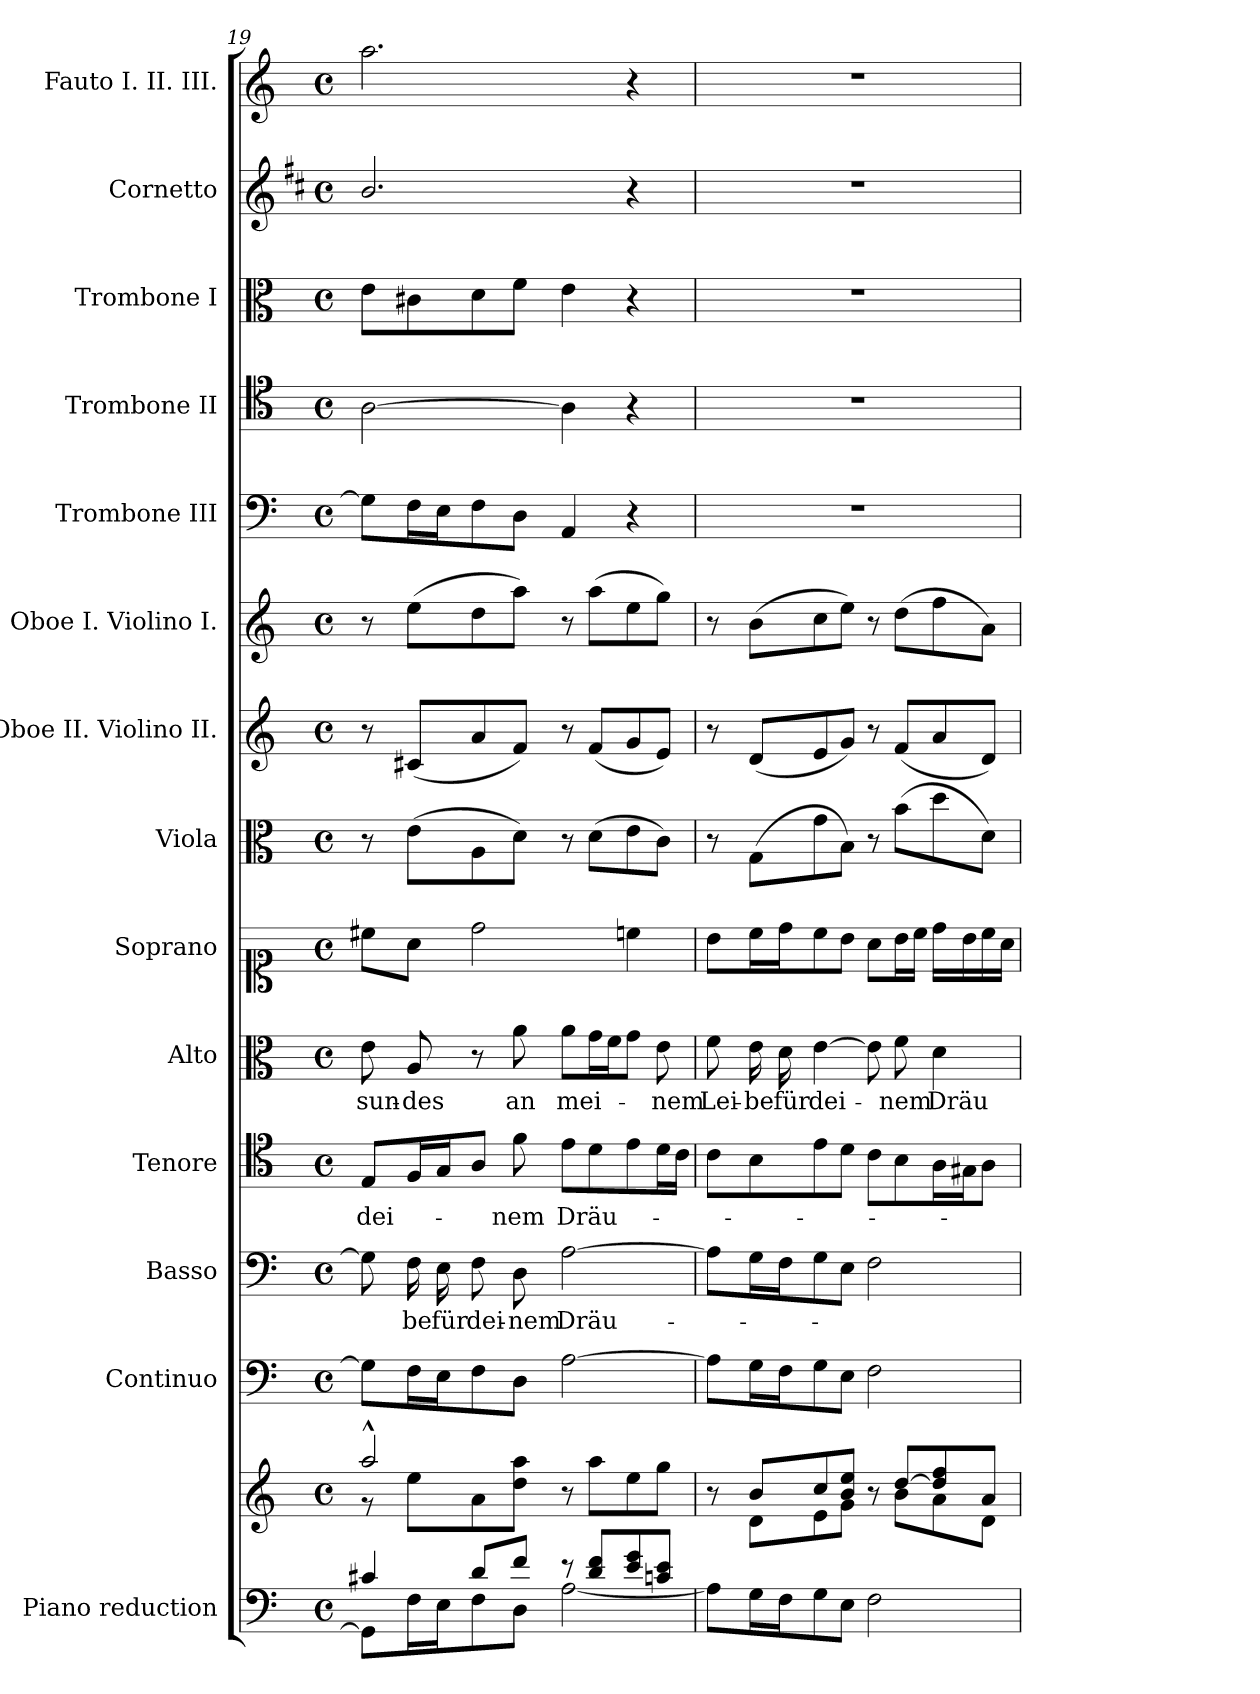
**kern	**kern	**kern	**kern	**text	**kern	**text	**kern	**text	**kern	**kern	**kern	**kern	**kern	**kern	**kern	**kern	**kern
*part14	*part14	*part13	*part12	*part12	*part11	*part11	*part10	*part10	*part9	*part8	*part7	*part6	*part5	*part4	*part3	*part2	*part1
*staff15	*staff14	*staff13	*staff12	*staff12	*staff11	*staff11	*staff10	*staff10	*staff9	*staff8	*staff7	*staff6	*staff5	*staff4	*staff3	*staff2	*staff1
*I"Piano reduction	*	*I"Continuo	*I"Basso	*	*I"Tenore	*	*I"Alto	*	*I"Soprano	*I"Viola	*I"Oboe II. Violino II.	*I"Oboe I. Violino I.	*I"Trombone III	*I"Trombone II	*I"Trombone I	*I"Cornetto	*I"Fauto I. II. III.
*I'Pno	*	*	*	*	*	*	*	*	*	*	*	*I'Ob	*I'Trb	*I'Trb	*I'Trb	*	*
*clefF4	*clefG2	*clefF4	*clefF4	*	*clefC4	*	*clefC3	*	*clefC1	*clefC3	*clefG2	*clefG2	*clefF4	*clefC4	*clefC3	*clefG2	*clefG2
*	*	*	*	*	*	*	*	*	*	*	*	*	*	*ITrd7c12	*ITrd7c12	*ITrd1c2	*
*k[]	*k[]	*k[]	*k[]	*	*k[]	*	*k[]	*	*k[]	*k[]	*k[]	*k[]	*k[]	*k[]	*k[]	*k[]	*k[]
*M4/4	*M4/4	*M4/4	*M4/4	*	*M4/4	*	*M4/4	*	*M4/4	*M4/4	*M4/4	*M4/4	*M4/4	*M4/4	*M4/4	*M4/4	*M4/4
*met(c)	*met(c)	*met(c)	*met(c)	*	*met(c)	*	*met(c)	*	*met(c)	*met(c)	*met(c)	*met(c)	*met(c)	*met(c)	*met(c)	*met(c)	*met(c)
=19	=19	=19	=19	=19	=19	=19	=19	=19	=19	=19	=19	=19	=19	=19	=19	=19	=19
*^	*^	*	*	*	*	*	*	*	*	*	*	*	*	*	*	*	*
!	!	!	!	!	!	!	!	!LO:LY:b	!	!LO:LY:b	!	!	!	!	!	!	!	!	!
4c#X/	8GG\L]	2aa^^/	8r	8G\L]	8G\]	.	8E/L	dei-	8e\	sun-	8cc#X\L	8r	8r	8r	8G\L]	[2AA\	8E\L	2.a/	2.aa\
!	!	!	!	!	!	!LO:LY:b	!	!	!	!LO:LY:b	!	!	!	!	!	!	!	!	!
.	16F\L	.	8ee\L	16F\L	16F\	-be	16F/L	.	8A/	des	8a\J	(8e\L	(8c#X/L	(8ee\L	16F\L	.	8C#X\	.	.
!	!	!	!	!	!	!LO:LY:b	!	!	!	!	!	!	!	!	!	!	!	!	!
.	16E\J	.	.	16E\J	16E\	für	16G/J	.	.	.	.	.	.	.	16E\J	.	.	.	.
!	!	!	!	!	!	!LO:LY:b	!	!	!	!	!	!	!	!	!	!	!	!	!
8d/L	8F\	.	8a\	8F\	8F\	dei-	8A/J	.	8r	.	2dd\	8A\	8a/	8dd\	8F\	.	8D\	.	.
!	!	!	!	!	!	!LO:LY:b	!	!LO:LY:b	!	!LO:LY:b	!	!	!	!	!	!	!	!	!
8f/J	8D\J	.	8dd\ 8aa\J	8D\J	8D\	nem	8f\	-nem	8a\	an	.	8d\J)	8f/J)	8aa\J)	8D\J	.	8F\J	.	.
!	!	!	!	!	!	!LO:LY:b	!	!LO:LY:b	!	!LO:LY:b	!	!	!	!	!	!	!	!	!
8r	[2A\	8r	8ryy	[2A\	[2A\	Dräu-	8e\L	Dräu-	8a\L	mei-	.	8r	8r	8r	4AA/	4AA\]	4E\	.	.
8d/ 8f/L	.	8ryy	8aa\L	.	.	.	8d\	.	16g\L	.	.	(8d\L	(8f/L	(8aa\L	.	.	.	.	.
.	.	.	.	.	.	.	.	.	16f\J	.	.	.	.	.	.	.	.	.	.
8e/ 8g/	.	4ryy	8ee\	.	.	.	8e\	.	8g\J	.	4ccn\	8e\	8g/	8ee\	4r	4r	4r	4r	4r
!	!	!	!	!	!	!	!	!	!	!LO:LY:b	!	!	!	!	!	!	!	!	!
8cn/ 8e/J	.	.	8gg\J	.	.	.	16d\L	.	8e\	nem	.	8c\J)	8e/J)	8gg\J)	.	.	.	.	.
.	.	.	.	.	.	.	16c\JJ	.	.	.	.	.	.	.	.	.	.	.	.
*v	*v	*	*	*	*	*	*	*	*	*	*	*	*	*	*	*	*	*	*
=20	=20	=20	=20	=20	=20	=20	=20	=20	=20	=20	=20	=20	=20	=20	=20	=20	=20	=20
!	!	!	!	!	!	!	!	!	!LO:LY:b	!	!	!	!	!	!	!	!	!
8A\L]	8r	8ryy	8A\L]	8A\L]	.	8c\L	.	8f\	Lei-	8b\L	8r	8r	8r	1r	1r	1r	1r	1r
!	!	!	!	!	!	!	!	!	!LO:LY:b	!	!	!	!	!	!	!	!	!
16G\L	8b/L	8d\L	16G\L	16G\L	.	8B\	.	16e\	be	16cc\L	(8G\L	(8d/L	(8b\L	.	.	.	.	.
!	!	!	!	!	!	!	!	!	!LO:LY:b	!	!	!	!	!	!	!	!	!
16F\J	.	.	16F\J	16F\J	.	.	.	16d\	für	16dd\J	.	.	.	.	.	.	.	.
!	!	!	!	!	!	!	!	!	!LO:LY:b	!	!	!	!	!	!	!	!	!
8G\	8cc/	8e\	8G\	8G\	.	8e\	.	[4e\	dei-	8cc\	8g\	8e/	8cc\	.	.	.	.	.
8E\J	8b/ 8ee/J	8g\J	8E\J	8E\J	.	8d\J	.	.	.	8b\J	8B\J)	8g/J)	8ee\J)	.	.	.	.	.
2F\	8r	8ryy	2F\	2F\	.	8c\L	.	8e\]	.	8a\L	8r	8r	8r	.	.	.	.	.
!	!	!	!	!	!	!	!	!	!LO:LY:b	!	!	!	!	!	!	!	!	!
.	[8dd/L	8b\L	.	.	.	8B\	.	8f\	nem	16b\L	(8b\L	(8f/L	(8dd\L	.	.	.	.	.
.	.	.	.	.	.	.	.	.	.	16cc\JJ	.	.	.	.	.	.	.	.
!	!	!	!	!	!	!	!	!	!LO:LY:b	!	!	!	!	!	!	!	!	!
.	8dd/] 8ff/	8a\	.	.	.	16A\L	.	4d\	Dräu-	16dd\LL	8dd\	8a/	8ff\	.	.	.	.	.
.	.	.	.	.	.	16G#X\J	.	.	.	16b\	.	.	.	.	.	.	.	.
.	8a/J	8d\J	.	.	.	8A\J	.	.	.	16cc\	8d\J)	8d/J)	8a\J)	.	.	.	.	.
.	.	.	.	.	.	.	.	.	.	16a\JJ	.	.	.	.	.	.	.	.
*	*v	*v	*	*	*	*	*	*	*	*	*	*	*	*	*	*	*	*
=	=	=	=	=	=	=	=	=	=	=	=	=	=	=	=	=	=
*-	*-	*-	*-	*-	*-	*-	*-	*-	*-	*-	*-	*-	*-	*-	*-	*-	*-
